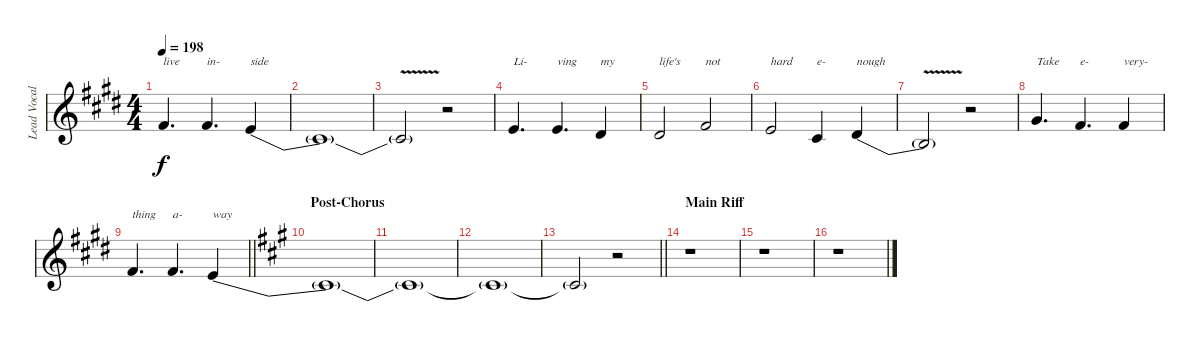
\track ("Lead Vocals" "Lead Vocal") {instrument lead6voice}
\staff {score}
\tuning (Eb4 Bb3 Gb3 Db3 Ab2 Db2) {hide}
\ts (4 4)
\tempo 198
\clef g2
\ks e
8.2.4{d txt "live" dy f} 8.2.4{d txt "in-"} 7.3{be (custom 0 6 45 6 50 0 60 0)}.4{txt "side"} |
7.3{t}.1 |
7.3{v t}.2 r.2 |
10.3.4{d txt "Li-"} 10.3.4{d txt "ving"} 9.3.4{txt "my"} |
9.3.2{txt "life's"} 10.3{be (custom 0 4 25 4 35 0 60 0)}.2{txt "not"} |
7.3{be (custom 0 6 25 6 35 0 60 0)}.2{txt "hard"} 7.3.4{txt "e-"} 10.4{be (custom 0 8 25 8 30 4 45 4 56 4 60 0)}.4{txt "nough"} |
10.4{v t}.2 r.2 |
10.2.4{d txt "Take"} 8.2.4{d txt "e-"} 8.2.4{txt "very-"} |
\barLineRight lightlight
8.2.4{d txt "thing"} 8.2.4{d txt "a-"} 7.3{be (custom 0 6 33 6 37 0 60 0)}.4{txt "way"} |
\section ("" "Post-Chorus")
\ks a
7.3{t}.1 |
7.3{t}.1 |
7.3{t}.1 |
\barLineRight lightlight
7.3{t}.2 r.2 |
\section ("" "Main Riff")
r.1 |
r.1 |
r.1
